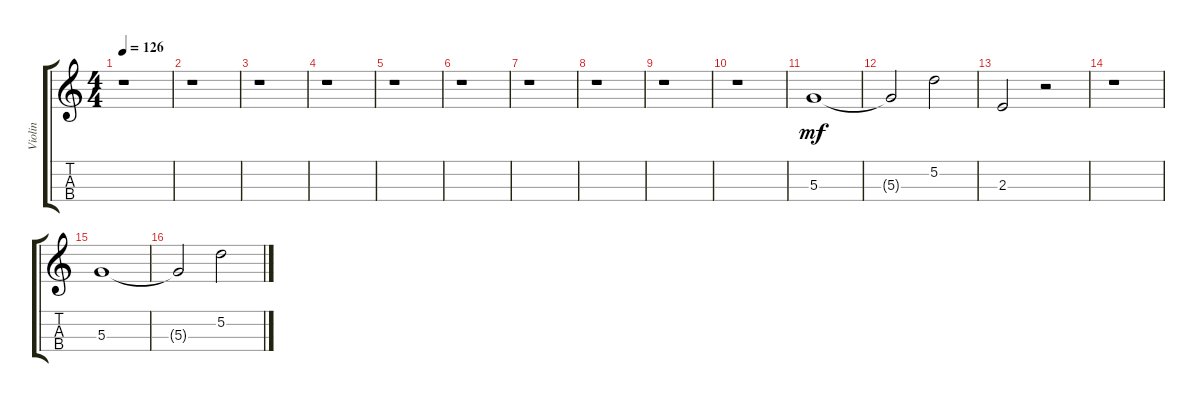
\track ("Violin" "Violin") {instrument violin}
\staff {score tabs}
\tuning (E5 A4 D4 G3) {hide}
\ts (4 4)
\tempo 126
\clef g2
\ks c
r.1{dy mf} |
r.1 |
r.1 |
r.1 |
r.1 |
r.1 |
r.1 |
r.1 |
r.1 |
r.1 |
5.3.1 |
5.3{t}.2 5.2.2 |
2.3.2 r.2 |
r.1 |
5.3.1 |
5.3{t}.2 5.2.2
